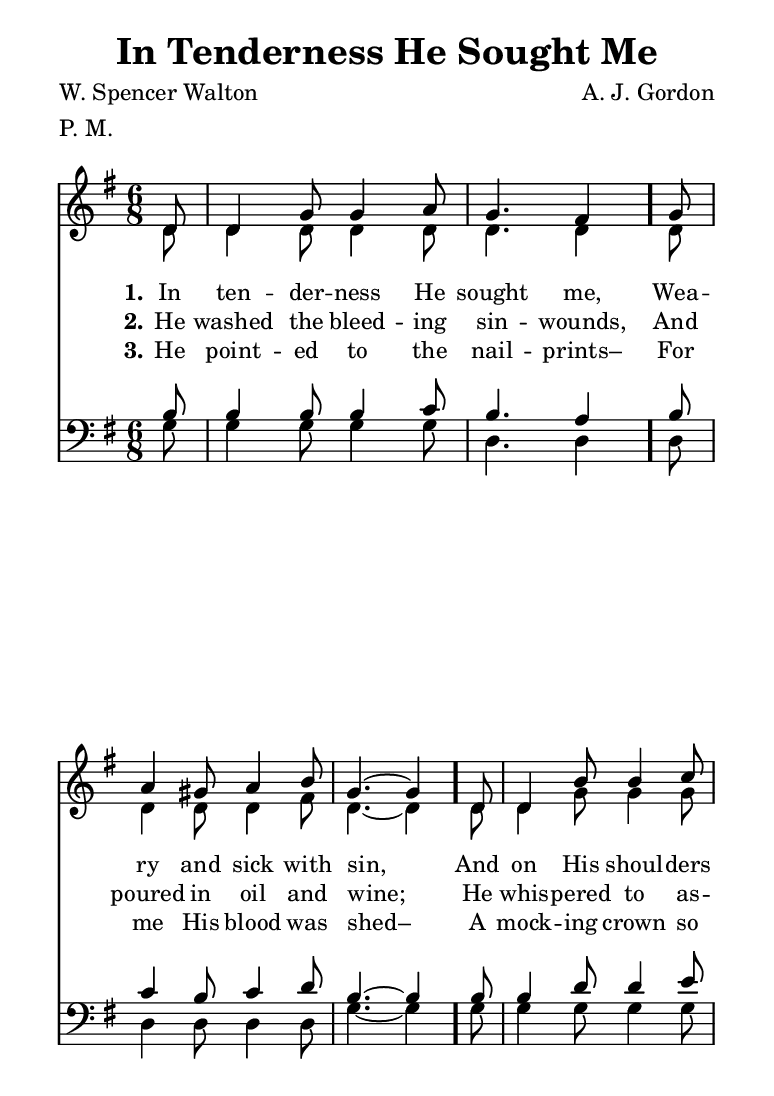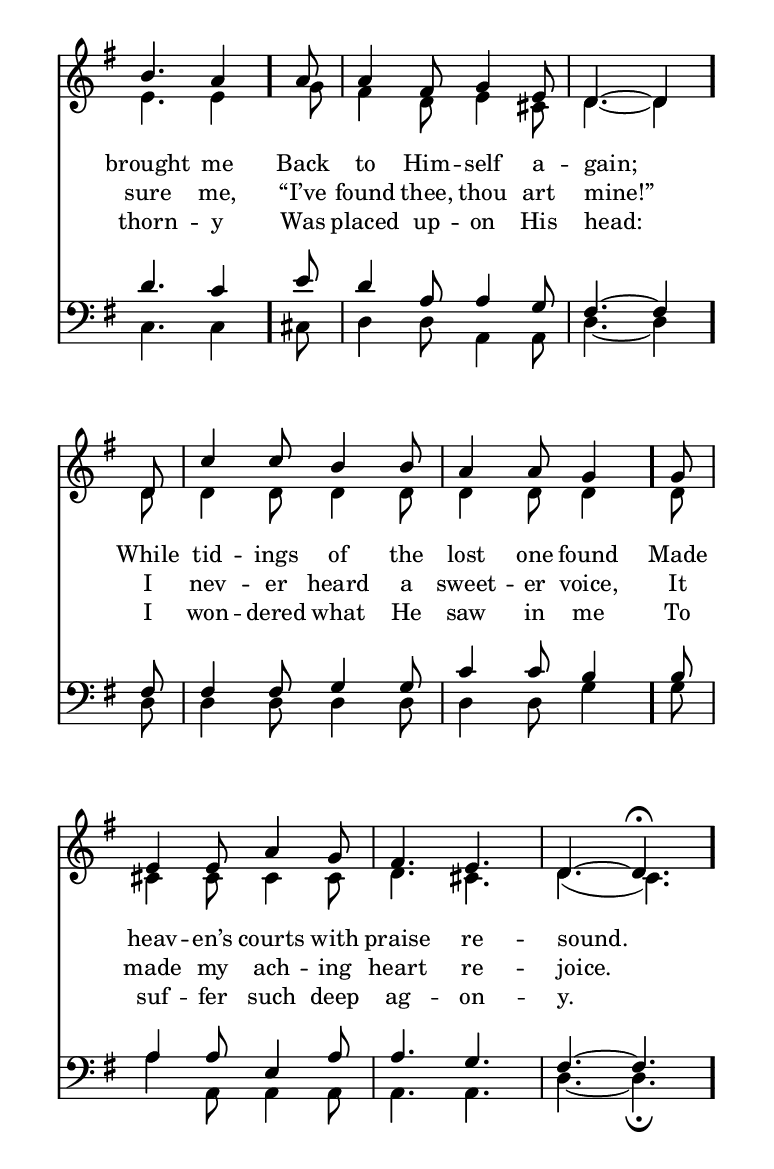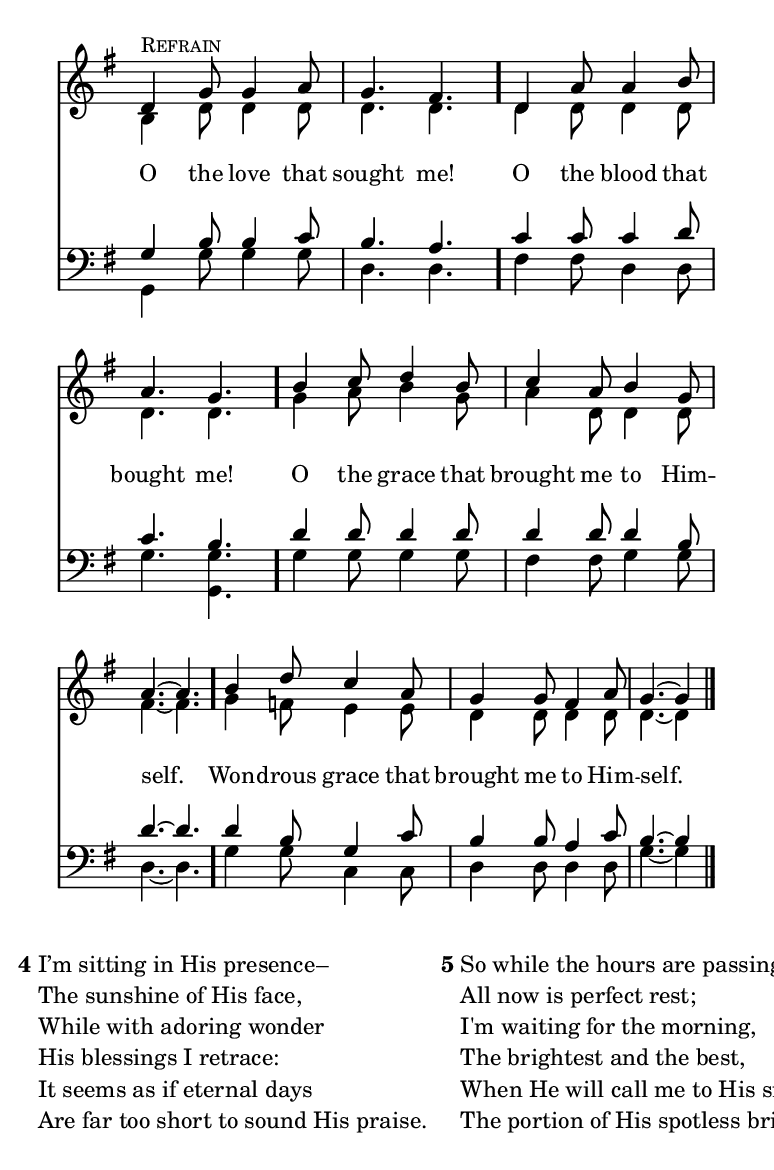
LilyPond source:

\include "common/global.ily"
\paper {
  \include "common/paper.ily"
  ragged-last-bottom = ##t
  systems-per-page = ##f
  page-count = ##f
}

\header{
  hymnnumber = "168"
  title = "In Tenderness He Sought Me"
  tunename = ""
  meter = "P. M."
  poet = "W. Spencer Walton"
  composer = "A. J. Gordon"
  %copyright = ""
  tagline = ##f
}

ta = { \tempo 8=150 }
tb = { \tempo 8=75 }

global = {
  \include "common/overrides.ily"
  \override Staff.TimeSignature.style = #'()
  \time 6/8
  \override Score.MetronomeMark.transparent = ##t % hide all fermata changes too
  \ta
  \key g \major
  \partial 8
  \autoBeamOff
}

patternAA = { c8 | c4 c8 c4 c8 | c4. c4 }
patternBA = { c8 | c4 c8 c4 c8 | c4 c8 c4 }
patternCA = { c8 | c4 c8 c4 c8 | c4. c4. | c4. c4. }

patternDA = { c4 c8 c4 c8 | c4. c4. }
patternDB = { c4 c8 c4 c8 | c4 c8 c4 c8 | c4. c4. }
patternDC = { c4 c8 c4 c8 | c4 c8 c4 c8 | c4. c4 }

notesSoprano = {
\global
\relative c' {

  \changePitch \patternAA { d | d g g a | g fis }
  \changePitch \patternAA { g | a gis a b | g ~ g  }
  \changePitch \patternAA { d | d b' b c | b a }
  \changePitch \patternAA { a | a fis g e | d ~ d }
  \changePitch \patternBA { d | c' c b b | a a g }
  \changePitch \patternCA { g | e e a g | fis e | d ~ \tb d \fermata \ta }

  << s^\markup { \small \caps "Refrain" }
  \changePitch \patternDA { d g g a | g fis } >>
  \changePitch \patternDA { d | a' a b | a g }
  \changePitch \patternDB { b c d b | c a b g | a ~ a }
  \changePitch \patternDC { b d c a | g g fis a | g ~ g }

  \bar "|."

}
}

notesAlto = {
\global
\relative e' {

  \changePitch \patternAA { d | d d d d | d d }
  \changePitch \patternAA { d | d d d fis | d ~ d }
  \changePitch \patternAA { d | d g g g | e e }
  \changePitch \patternAA { g | fis d e cis | d ~ d }
  \changePitch \patternBA { d | d d d d | d d d }
  \changePitch \patternCA { d | cis cis cis cis | d cis | d( c) }

  \changePitch \patternDA { b d d d | d d }
  \changePitch \patternDA { d d d d | d d }
  \changePitch \patternDB { g a b g | a d, d d | fis ~ fis }
  \changePitch \patternDC { g f e e | d d d d | d ~ d }

}
}

notesTenor = {
\global
\relative a {

  \changePitch \patternAA { b | b b b c | b a }
  \changePitch \patternAA { b | c b c d | b ~ b }
  \changePitch \patternAA { b | b d d e | d c }
  \changePitch \patternAA { e | d a a g | fis ~ fis }
  \changePitch \patternBA { fis | fis fis g g | c c b }
  \changePitch \patternCA { b | a a e a | a g | fis ~ fis }

  \changePitch \patternDA { g b b c | b a }
  \changePitch \patternDA { c c c d | c b }
  \changePitch \patternDB { d d d d | d d d b | d ~ d }
  \changePitch \patternDC { d b g c | b b a c | b ~ b }

}
}

notesBass = {
\global
\relative f {

  \changePitch \patternAA { g | g g g g | d d }
  \changePitch \patternAA { d | d d d d | g ~ g }
  \changePitch \patternAA { g | g g g g | c, c }
  \changePitch \patternAA { cis | d d a a | d ~ d }
  \changePitch \patternBA { d | d d d d | d d g }
  \changePitch \patternCA { g | a a, a a | a a | d ~ d \fermata }

  \changePitch \patternDA { g, g' g g | d d }
  \changePitch \patternDA { fis fis d d | g <g g,> }
  \changePitch \patternDB { g g g g | fis fis g g | d ~ d }
  \changePitch \patternDC { g g | c, c | d d d d | g ~ g }

}
}

Refrain = \lyricmode {

O the love that sought me! \bar "."
O the blood that bought me! \bar "."
O the grace that brought me to Him -- self. \bar "."
Won -- drous grace that brought me to Him -- self. \bar "."

}

wordsA = \lyricmode {
\set stanza = "1."

In ten -- der -- ness He sought me, \bar "."
Wea -- ry and sick with sin, \bar "."
And on His shoul -- ders brought me \bar "."
Back to Him -- self a -- gain; \bar "."
While tid -- ings of the lost one found \bar "."
Made heav -- en’s courts with praise re -- sound. \bar "."

}

wordsB = \lyricmode {
\set stanza = "2."

He washed the bleed -- ing sin -- wounds,
And poured in oil and wine;
He whis -- pered to as -- sure me,
“I’ve found thee, thou art mine!”
I nev -- er heard a sweet -- er voice,
It made my ach -- ing heart re -- joice.

\Refrain

}

wordsC = \lyricmode {
\set stanza = "3."

He point -- ed to the nail -- prints–
For me His blood was shed–
A mock -- ing crown so thorn -- y
Was placed up -- on His head:
I won -- dered what He saw in me
To suf -- fer such deep ag -- on -- y.

}

wordsD = \markuplist {

\line { I’m sitting in His presence– }
\line { The sunshine of His face, }
\line { While with adoring wonder }
\line { His blessings I retrace: }
\line { It seems as if eternal days }
\line { Are far too short to sound His praise. }

}

wordsE = \markuplist {

\line { So while the hours are passing, }
\line { All now is perfect rest; }
\line { I'm waiting for the morning, }
\line { The brightest and the best, }
\line { When He will call me to His side, }
\line { The portion of His spotless bride. }

}

\score {
  \context ChoirStaff <<
    \context Staff = upper <<
      \set ChoirStaff.systemStartDelimiter = #'SystemStartBar
      \context Voice  = sopranos { \voiceOne << \notesSoprano >> }
      \context Voice  = altos { \voiceTwo << \notesAlto >> }
      \context Lyrics = one   \lyricsto sopranos \wordsA
      \context Lyrics = two   \lyricsto sopranos \wordsB
      \context Lyrics = three \lyricsto sopranos \wordsC
    >>
    \context Staff = men <<
      \clef bass
      \context Voice  = tenors { \voiceOne << \notesTenor >> }
      \context Voice  = basses { \voiceTwo << \notesBass >> }
    >>
  >>
  \layout {
    \include "common/layout.ily"
  }
  \midi{
    \include "common/midi.ily"
  }
}

\noPageBreak

\markup { \fill-line {
  \hspace #0.1
  \line{ \bold 4 \column { \wordsD } }
  \hspace #0.1
  \line{ \bold 5 \column { \wordsE } }
  \hspace #0.1
} }

\version "2.18.2"  % necessary for upgrading to future LilyPond versions.

% vi:set et ts=2 sw=2 ai nocindent syntax=lilypond:
